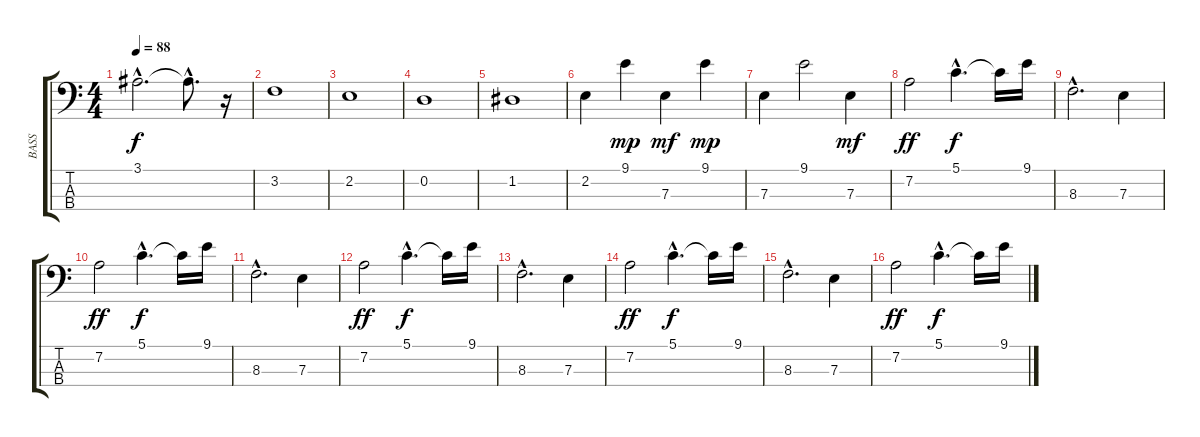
\track ("BASS" "BASS") {instrument electricbassfinger}
\staff {score tabs}
\tuning (G2 D2 A1 E1) {hide}
\ts (4 4)
\tempo 88
\clef f4
\ks c
3.1{hac}.2{d dy f} 3.1{hac t}.8{d} r.16 |
3.2.1 |
2.2.1 |
0.2.1 |
1.2.1 |
2.2.4 9.1.4{dy mp} 7.3.4{dy mf} 9.1.4{dy mp} |
7.3.4 9.1.2 7.3.4{dy mf} |
7.2.2{dy ff} 5.1{hac}.4{d dy f} 5.1{t}.16 9.1.16 |
8.3{hac}.2{d} 7.3.4 |
7.2.2{dy ff} 5.1{hac}.4{d dy f} 5.1{t}.16 9.1.16 |
8.3{hac}.2{d} 7.3.4 |
7.2.2{dy ff} 5.1{hac}.4{d dy f} 5.1{t}.16 9.1.16 |
8.3{hac}.2{d} 7.3.4 |
7.2.2{dy ff} 5.1{hac}.4{d dy f} 5.1{t}.16 9.1.16 |
8.3{hac}.2{d} 7.3.4 |
7.2.2{dy ff} 5.1{hac}.4{d dy f} 5.1{t}.16 9.1.16
